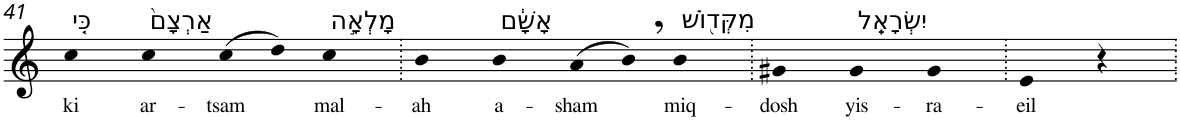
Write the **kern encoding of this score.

**kern	**text
*part1	*part1
*staff1	*staff1
*I"Piano	*
*I'Pno	*
!!LO:PB:g=z
*clefG2	*
*k[]	*
=41	=41
!LO:TX:a:t=כִּ֤י	!
!	!LO:LY:b
4cc	ki
!LO:TX:a:t=אַרְצָם֙	!
!	!LO:LY:b
4cc	ar-
!	!LO:LY:b
(>8cc	-tsam
8dd)	.
!LO:TX:a:t=מָלְאָ֣ה	!
!	!LO:LY:b
4cc	mal-
=42.	=42.
!	!LO:LY:b
4b	-ah
!LO:TX:a:t=אָשָׁ֔ם	!
!	!LO:LY:b
4b	a-
!	!LO:LY:b
(>8a	-sham
8b,)	.
!LO:TX:a:t=מִקְּד֖וֹשׁ	!
!	!LO:LY:b
4b	miq-
=43.	=43.
!	!LO:LY:b
4g#X	-dosh
!LO:TX:a:t=יִשְׂרָאֵֽל	!
!	!LO:LY:b
4g#	yis-
!	!LO:LY:b
4g#	-ra-
=44.	=44.
!	!LO:LY:b
4e	-eil
4r	.
=.	=.
*-	*-
